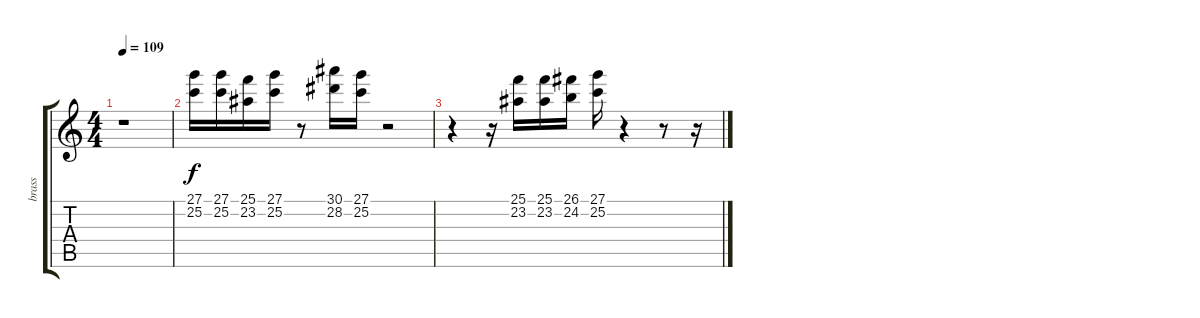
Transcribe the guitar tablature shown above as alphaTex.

\track ("brass" "brass") {instrument brasssection}
\staff {score tabs}
\tuning (E4 B3 G3 D3 A2 E2) {hide}
\ts (4 4)
\tempo 109
\clef g2
\ks c
r.1{dy f} |
(27.1 25.2).16 (27.1 25.2).16 (25.1 23.2).16 (27.1 25.2).16 r.8 (30.1 28.2).16 (27.1 25.2).16 r.2 |
r.4 r.16 (25.1 23.2).16 (25.1 23.2).16 (26.1 24.2).16 (27.1 25.2).16 r.4 r.8 r.16
